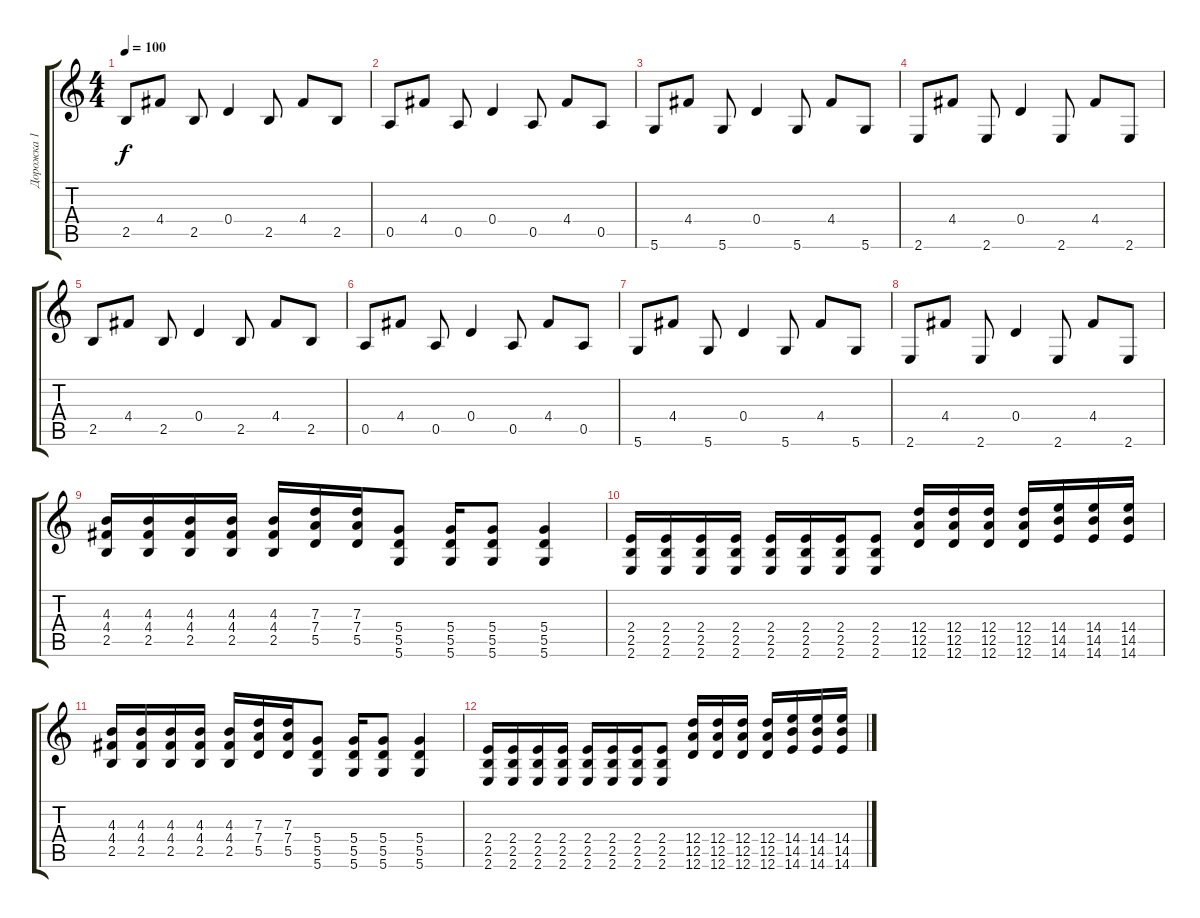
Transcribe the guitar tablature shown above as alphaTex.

\track ("Дорожка 1" "Дорожка 1") {instrument electricguitarjazz}
\staff {score tabs}
\tuning (E4 B3 G3 D3 A2 D2) {hide}
\ts (4 4)
\tempo 100
\clef g2
\ks c
2.5.8{dy f} 4.4.8 2.5.8 0.4.4 2.5.8 4.4.8 2.5.8 |
0.5.8 4.4.8 0.5.8 0.4.4 0.5.8 4.4.8 0.5.8 |
5.6.8 4.4.8 5.6.8 0.4.4 5.6.8 4.4.8 5.6.8 |
2.6.8 4.4.8 2.6.8 0.4.4 2.6.8 4.4.8 2.6.8 |
2.5.8 4.4.8 2.5.8 0.4.4 2.5.8 4.4.8 2.5.8 |
0.5.8 4.4.8 0.5.8 0.4.4 0.5.8 4.4.8 0.5.8 |
5.6.8 4.4.8 5.6.8 0.4.4 5.6.8 4.4.8 5.6.8 |
2.6.8 4.4.8 2.6.8 0.4.4 2.6.8 4.4.8 2.6.8 |
(4.3 4.4 2.5).16 (4.3 4.4 2.5).16 (4.3 4.4 2.5).16 (4.3 4.4 2.5).16 (4.3 4.4 2.5).16 (7.3 7.4 5.5).16 (7.3 7.4 5.5).16 (5.4 5.5 5.6).8 (5.4 5.5 5.6).16 (5.4 5.5 5.6).8 (5.4 5.5 5.6).4 |
(2.4 2.5 2.6).16 (2.4 2.5 2.6).16 (2.4 2.5 2.6).16 (2.4 2.5 2.6).16 (2.4 2.5 2.6).16 (2.4 2.5 2.6).16 (2.4 2.5 2.6).16 (2.4 2.5 2.6).8 (12.4 12.5 12.6).16 (12.4 12.5 12.6).16 (12.4 12.5 12.6).16 (12.4 12.5 12.6).16 (14.4 14.5 14.6).16 (14.4 14.5 14.6).16 (14.4 14.5 14.6).16 |
(4.3 4.4 2.5).16 (4.3 4.4 2.5).16 (4.3 4.4 2.5).16 (4.3 4.4 2.5).16 (4.3 4.4 2.5).16 (7.3 7.4 5.5).16 (7.3 7.4 5.5).16 (5.4 5.5 5.6).8 (5.4 5.5 5.6).16 (5.4 5.5 5.6).8 (5.4 5.5 5.6).4 |
(2.4 2.5 2.6).16 (2.4 2.5 2.6).16 (2.4 2.5 2.6).16 (2.4 2.5 2.6).16 (2.4 2.5 2.6).16 (2.4 2.5 2.6).16 (2.4 2.5 2.6).16 (2.4 2.5 2.6).8 (12.4 12.5 12.6).16 (12.4 12.5 12.6).16 (12.4 12.5 12.6).16 (12.4 12.5 12.6).16 (14.4 14.5 14.6).16 (14.4 14.5 14.6).16 (14.4 14.5 14.6).16
